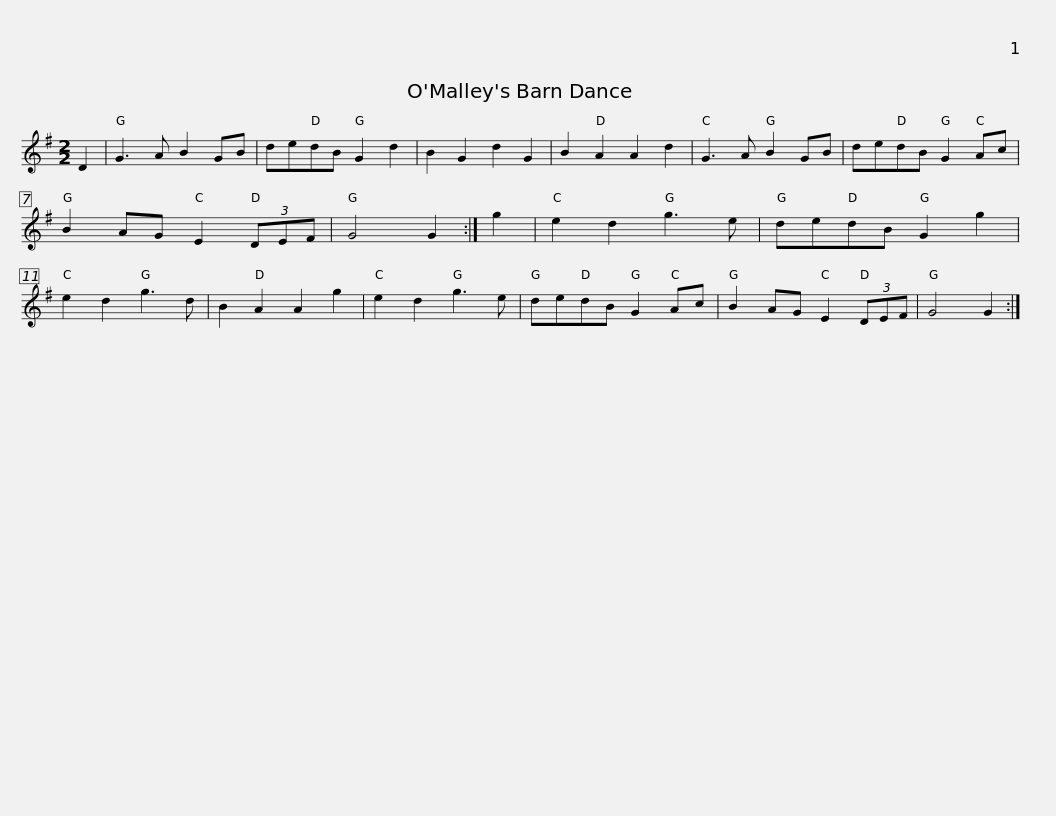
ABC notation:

X:1
L:1/8
M:2/2
I:linebreak $
K:G
V:1 treble
V:1
 D2 | G3 A B2 GB | dedB G2 d2 | B2 G2 d2 G2 | B2 A2 A2 d2 |$ %5
 G3 A B2 GB | dedB G2 Ac | B2 AG E2 (3DEF | G4 G2 :|$ g2 | %10
 e2 d2 g3 e | dedB G2 g2 | e2 d2 g3 d | B2 A2 A2 g2 |$ e2 d2 g3 e | %15
 dedB G2 Ac | B2 AG E2 (3DEF | G4 G2 :| %18
